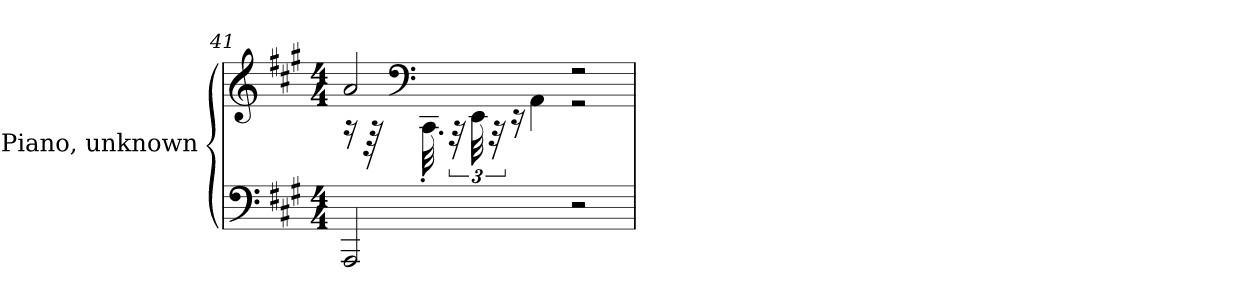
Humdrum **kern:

**kern	**kern
*part1	*part1
*staff2	*staff1
*I"Piano, unknown	*
*I'Pno.	*
!!LO:LB:g=z
*clefF4	*clefG2
*k[f#c#g#]	*k[f#c#g#]
*M4/4	*M4/4
=41	=41
*	*^
2AAA/	2a/	16r
.	.	64r
*	*clefF4	*
.	.	32.CC#'\
.	.	48r
.	.	48EE\
.	.	48r
.	.	16r
.	.	4AA\
2r	2r	2r
*	*v	*v
=	=
*-	*-
